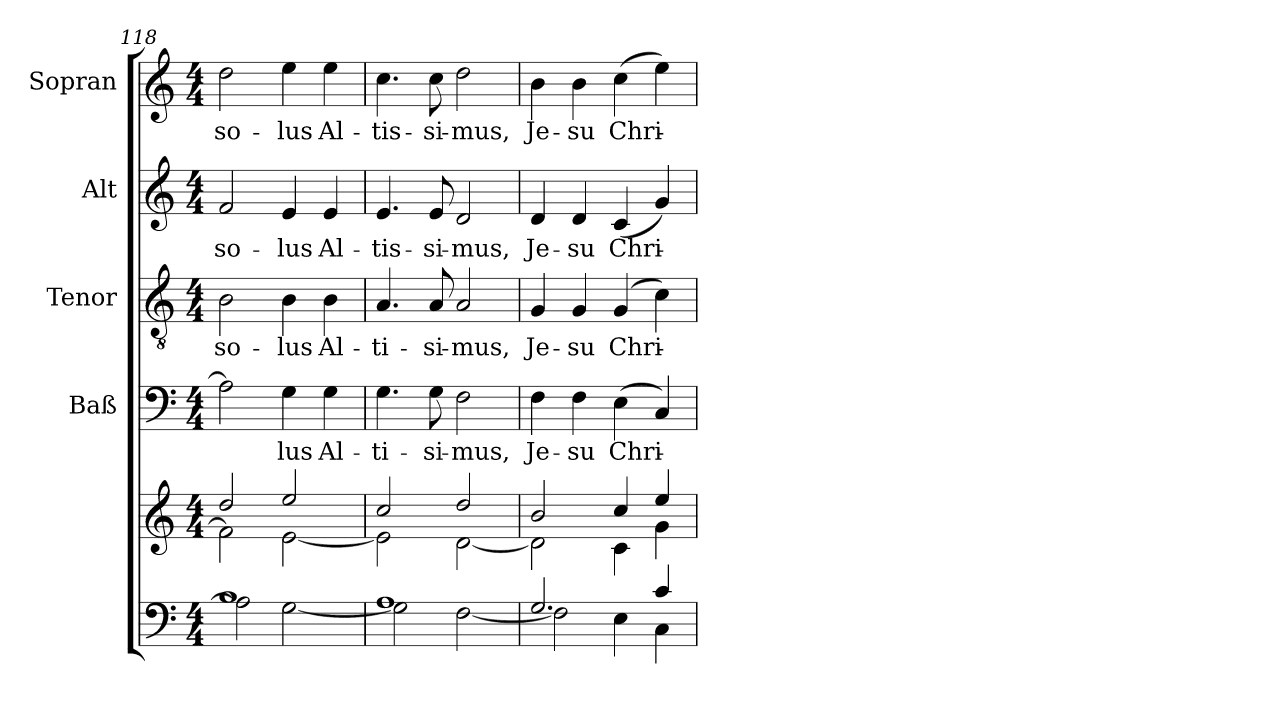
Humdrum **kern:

**kern	**kern	**kern	**text	**kern	**text	**kern	**text	**kern	**text
*part5	*part5	*part4	*part4	*part3	*part3	*part2	*part2	*part1	*part1
*staff6	*staff5	*staff4	*staff4	*staff3	*staff3	*staff2	*staff2	*staff1	*staff1
*	*	*I"Baß	*	*I"Tenor	*	*I"Alt	*	*I"Sopran	*
*	*	*I'Baß	*	*I'Ten	*	*I'Alt	*	*I'Sop	*
*clefF4	*clefG2	*clefF4	*	*clefGv2	*	*clefG2	*	*clefG2	*
*k[]	*k[]	*k[]	*	*k[]	*	*k[]	*	*k[]	*
*C:	*C:	*C:	*	*C:	*	*C:	*	*C:	*
*M4/4	*M4/4	*M4/4	*	*M4/4	*	*M4/4	*	*M4/4	*
=118	=118	=118	=118	=118	=118	=118	=118	=118	=118
*^	*^	*	*	*	*	*	*	*	*
!	!	!	!	!	!	!	!LO:LY:b	!	!LO:LY:b	!	!LO:LY:b
1B	2A\]	2dd/	2f\]	2A\]	.	2B\	so-	2f/	so-	2dd\	so-
!	!	!	!	!	!LO:LY:b	!	!LO:LY:b	!	!LO:LY:b	!	!LO:LY:b
.	[<2G\	2ee/	[<2e\	4G\	-lus	4B\	-lus	4e/	-lus	4ee\	-lus
!	!	!	!	!	!LO:LY:b	!	!LO:LY:b	!	!LO:LY:b	!	!LO:LY:b
.	.	.	.	4G\	Al-	4B\	Al-	4e/	Al-	4ee\	Al-
!!LO:LB:g=z
=119	=119	=119	=119	=119	=119	=119	=119	=119	=119	=119	=119
!	!	!	!	!	!LO:LY:b	!	!LO:LY:b	!	!LO:LY:b	!	!LO:LY:b
1A	2G\]	2cc/	2e\]	4.G\	-ti-	4.A/	-ti-	4.e/	-tis-	4.cc\	-tis-
!	!	!	!	!	!LO:LY:b	!	!LO:LY:b	!	!LO:LY:b	!	!LO:LY:b
.	.	.	.	8G\	-si-	8A/	-si-	8e/	-si-	8cc\	-si-
!	!	!	!	!	!LO:LY:b	!	!LO:LY:b	!	!LO:LY:b	!	!LO:LY:b
.	[<2F\	2dd/	[<2d\	2F\	-mus,	2A/	-mus,	2d/	-mus,	2dd\	-mus,
=120	=120	=120	=120	=120	=120	=120	=120	=120	=120	=120	=120
!	!	!	!	!	!LO:LY:b	!	!LO:LY:b	!	!LO:LY:b	!	!LO:LY:b
2.G/	2F\]	2b/	2d\]	4F\	Je-	4G/	Je-	4d/	Je-	4b\	Je-
!	!	!	!	!	!LO:LY:b	!	!LO:LY:b	!	!LO:LY:b	!	!LO:LY:b
.	.	.	.	4F\	-su	4G/	-su	4d/	-su	4b\	-su
!	!	!	!	!	!LO:LY:b	!	!LO:LY:b	!	!LO:LY:b	!	!LO:LY:b
.	4E\	4cc/	4c\	(>4E\	Chri-	(4G/	Chri-	(<4c/	Chri-	(>4cc\	Chri-
4c/	4C\	4ee/	4g\	4C/)	.	4c\)	.	4g/)	.	4ee\)	.
*v	*v	*	*	*	*	*	*	*	*	*	*
*	*v	*v	*	*	*	*	*	*	*	*
=	=	=	=	=	=	=	=	=	=
*-	*-	*-	*-	*-	*-	*-	*-	*-	*-
